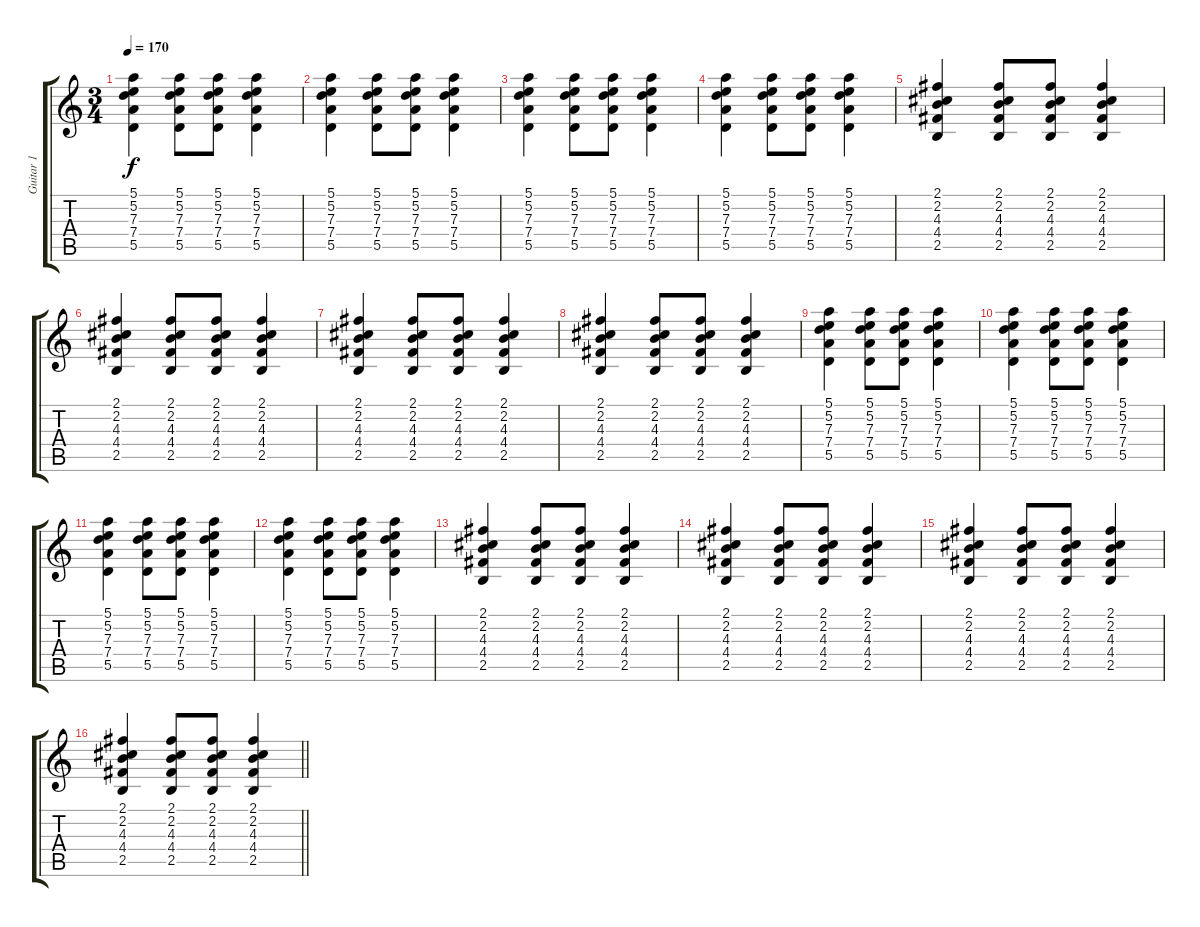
\track ("Guitar 1" "Guitar 1") {instrument distortionguitar}
\staff {score tabs}
\tuning (E4 B3 G3 D3 A2 E2) {hide}
\ts (3 4)
\tempo 170
\clef g2
\ks c
(5.1 5.2 7.3 7.4 5.5).4{dy f} (5.1 5.2 7.3 7.4 5.5).8 (5.1 5.2 7.3 7.4 5.5).8 (5.1 5.2 7.3 7.4 5.5).4 |
(5.1 5.2 7.3 7.4 5.5).4 (5.1 5.2 7.3 7.4 5.5).8 (5.1 5.2 7.3 7.4 5.5).8 (5.1 5.2 7.3 7.4 5.5).4 |
(5.1 5.2 7.3 7.4 5.5).4 (5.1 5.2 7.3 7.4 5.5).8 (5.1 5.2 7.3 7.4 5.5).8 (5.1 5.2 7.3 7.4 5.5).4 |
(5.1 5.2 7.3 7.4 5.5).4 (5.1 5.2 7.3 7.4 5.5).8 (5.1 5.2 7.3 7.4 5.5).8 (5.1 5.2 7.3 7.4 5.5).4 |
(2.1 2.2 4.3 4.4 2.5).4 (2.1 2.2 4.3 4.4 2.5).8 (2.1 2.2 4.3 4.4 2.5).8 (2.1 2.2 4.3 4.4 2.5).4 |
(2.1 2.2 4.3 4.4 2.5).4 (2.1 2.2 4.3 4.4 2.5).8 (2.1 2.2 4.3 4.4 2.5).8 (2.1 2.2 4.3 4.4 2.5).4 |
(2.1 2.2 4.3 4.4 2.5).4 (2.1 2.2 4.3 4.4 2.5).8 (2.1 2.2 4.3 4.4 2.5).8 (2.1 2.2 4.3 4.4 2.5).4 |
(2.1 2.2 4.3 4.4 2.5).4 (2.1 2.2 4.3 4.4 2.5).8 (2.1 2.2 4.3 4.4 2.5).8 (2.1 2.2 4.3 4.4 2.5).4 |
(5.1 5.2 7.3 7.4 5.5).4 (5.1 5.2 7.3 7.4 5.5).8 (5.1 5.2 7.3 7.4 5.5).8 (5.1 5.2 7.3 7.4 5.5).4 |
(5.1 5.2 7.3 7.4 5.5).4 (5.1 5.2 7.3 7.4 5.5).8 (5.1 5.2 7.3 7.4 5.5).8 (5.1 5.2 7.3 7.4 5.5).4 |
(5.1 5.2 7.3 7.4 5.5).4 (5.1 5.2 7.3 7.4 5.5).8 (5.1 5.2 7.3 7.4 5.5).8 (5.1 5.2 7.3 7.4 5.5).4 |
(5.1 5.2 7.3 7.4 5.5).4 (5.1 5.2 7.3 7.4 5.5).8 (5.1 5.2 7.3 7.4 5.5).8 (5.1 5.2 7.3 7.4 5.5).4 |
(2.1 2.2 4.3 4.4 2.5).4 (2.1 2.2 4.3 4.4 2.5).8 (2.1 2.2 4.3 4.4 2.5).8 (2.1 2.2 4.3 4.4 2.5).4 |
(2.1 2.2 4.3 4.4 2.5).4 (2.1 2.2 4.3 4.4 2.5).8 (2.1 2.2 4.3 4.4 2.5).8 (2.1 2.2 4.3 4.4 2.5).4 |
(2.1 2.2 4.3 4.4 2.5).4 (2.1 2.2 4.3 4.4 2.5).8 (2.1 2.2 4.3 4.4 2.5).8 (2.1 2.2 4.3 4.4 2.5).4 |
\barLineRight lightlight
(2.1 2.2 4.3 4.4 2.5).4 (2.1 2.2 4.3 4.4 2.5).8 (2.1 2.2 4.3 4.4 2.5).8 (2.1 2.2 4.3 4.4 2.5).4
